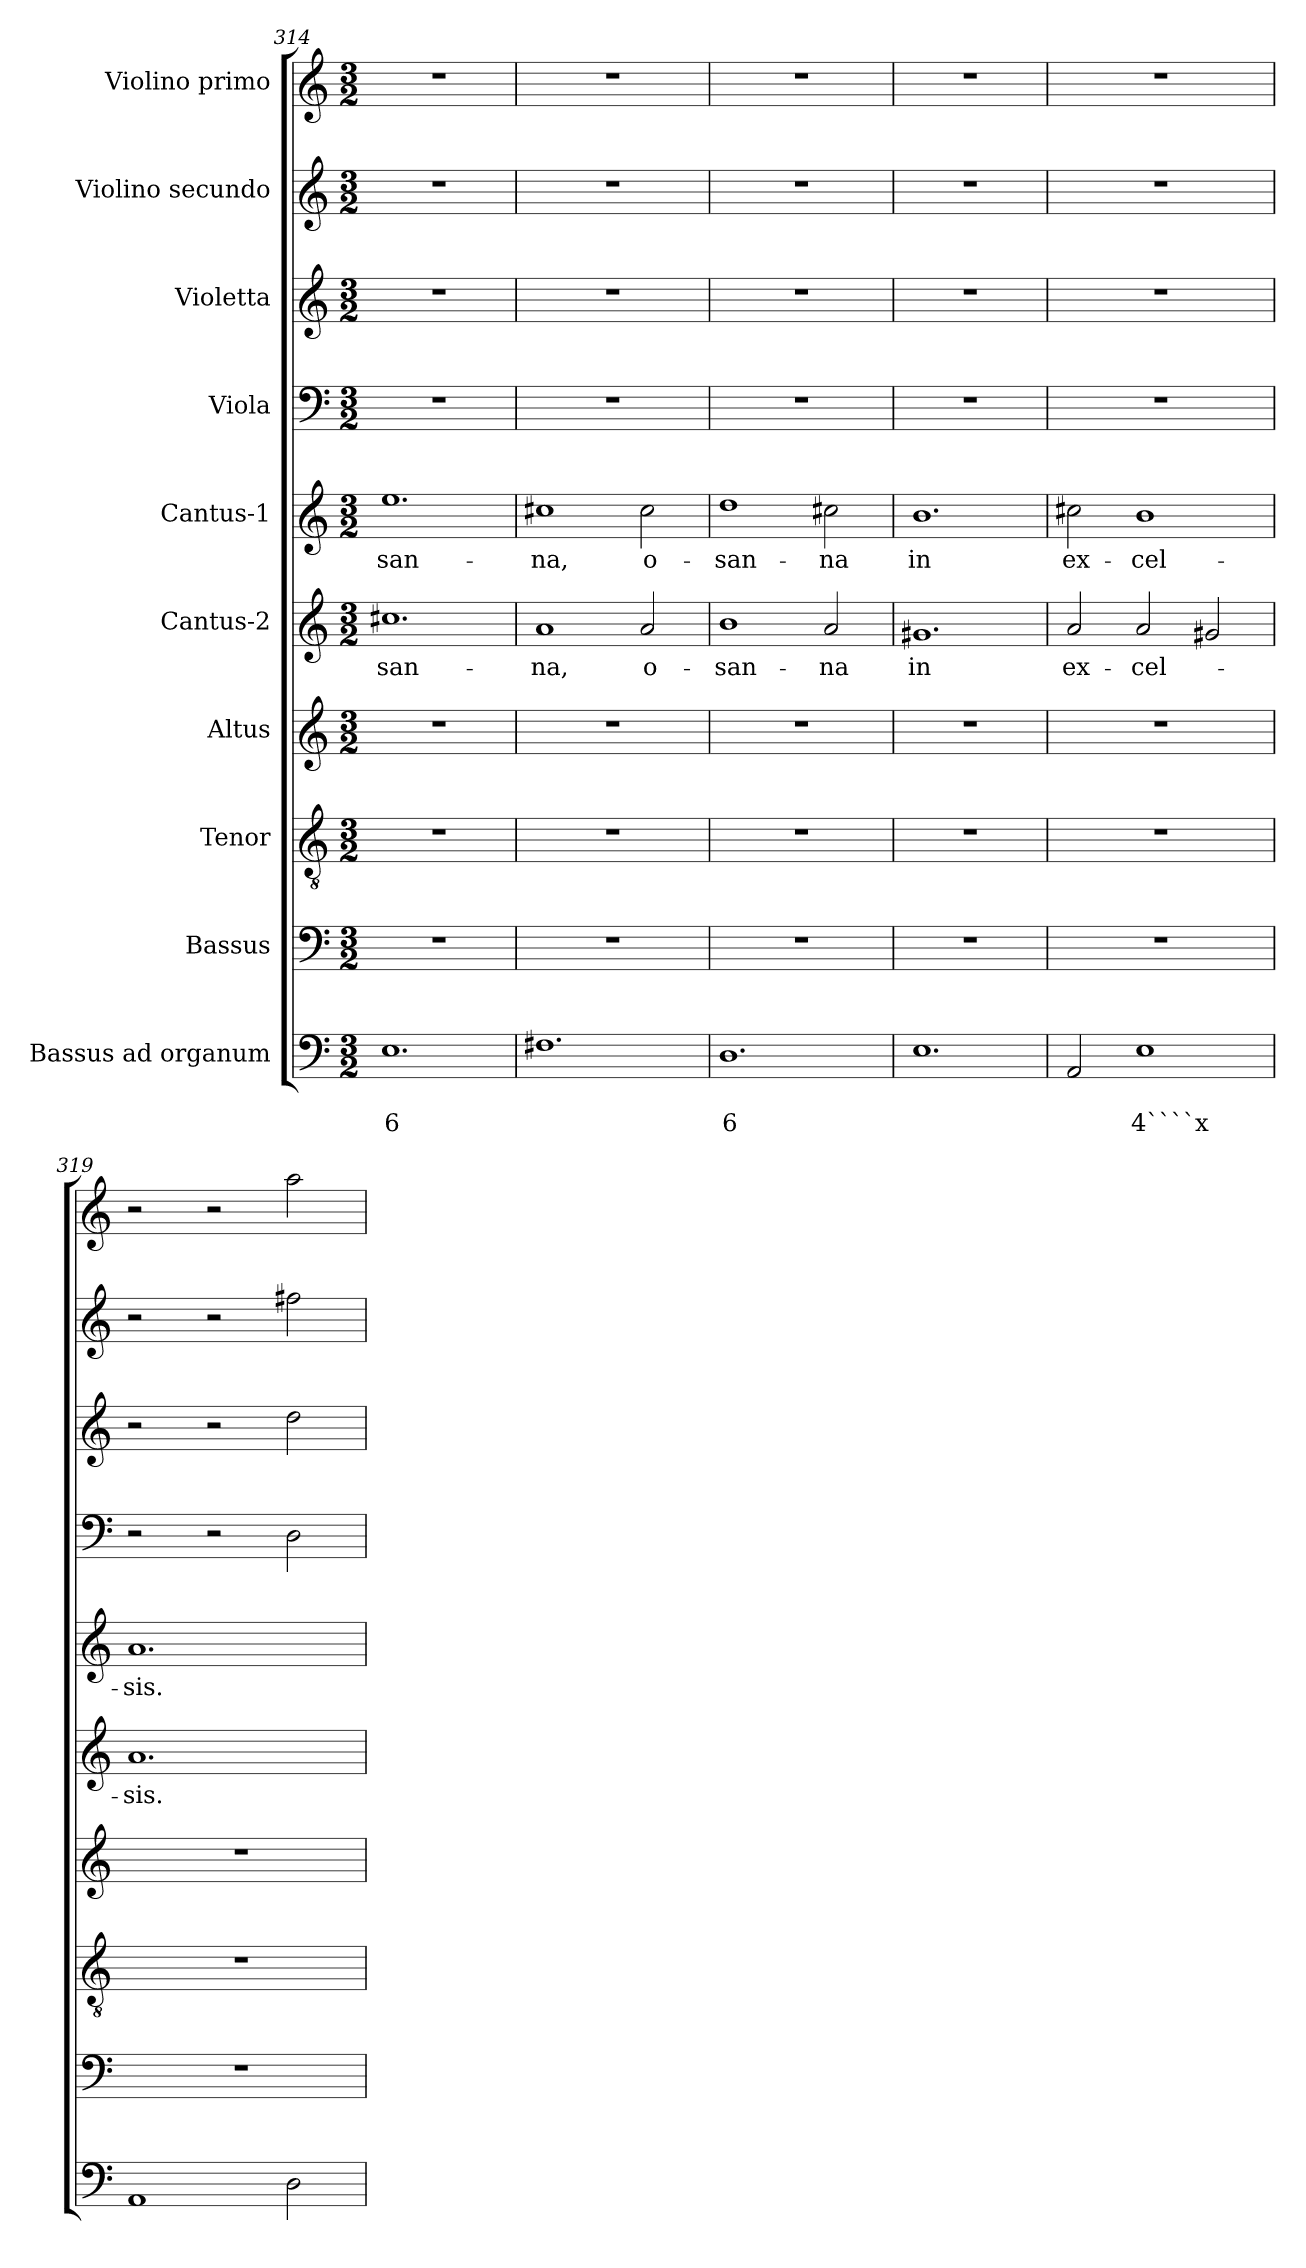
**kern	**text	**text	**kern	**kern	**kern	**kern	**text	**kern	**text	**kern	**kern	**kern	**kern
*part10	*part10	*part10	*part9	*part8	*part7	*part6	*part6	*part5	*part5	*part4	*part3	*part2	*part1
*staff10	*staff10	*staff10	*staff9	*staff8	*staff7	*staff6	*staff6	*staff5	*staff5	*staff4	*staff3	*staff2	*staff1
*I"Bassus ad  organum	*	*	*I"Bassus	*I"Tenor	*I"Altus	*I"Cantus-2	*	*I"Cantus-1	*	*I"Viola	*I"Violetta	*I"Violino secundo	*I"Violino primo
*clefF4	*	*	*clefF4	*clefGv2	*clefG2	*clefG2	*	*clefG2	*	*clefF4	*clefG2	*clefG2	*clefG2
*k[]	*	*	*k[]	*k[]	*k[]	*k[]	*	*k[]	*	*k[]	*k[]	*k[]	*k[]
*C:	*	*	*C:	*C:	*C:	*C:	*	*C:	*	*C:	*C:	*C:	*C:
*M3/2	*	*	*M3/2	*M3/2	*M3/2	*M3/2	*	*M3/2	*	*M3/2	*M3/2	*M3/2	*M3/2
=314	=314	=314	=314	=314	=314	=314	=314	=314	=314	=314	=314	=314	=314
!	!	!LO:LY:b	!	!	!	!	!LO:LY:b	!	!LO:LY:b	!	!	!	!
1.E	.	6	1.r	1.r	1.r	1.cc#X	-san-	1.ee	-san-	1.r	1.r	1.r	1.r
=315	=315	=315	=315	=315	=315	=315	=315	=315	=315	=315	=315	=315	=315
!	!	!	!	!	!	!	!LO:LY:b	!	!LO:LY:b	!	!	!	!
1.F#X	.	.	1.r	1.r	1.r	1a	-na,	1cc#X	-na,	1.r	1.r	1.r	1.r
!	!	!	!	!	!	!	!LO:LY:b	!	!LO:LY:b	!	!	!	!
.	.	.	.	.	.	2a/	o-	2cc#\	o-	.	.	.	.
=316	=316	=316	=316	=316	=316	=316	=316	=316	=316	=316	=316	=316	=316
!	!	!LO:LY:b	!	!	!	!	!LO:LY:b	!	!LO:LY:b	!	!	!	!
1.D	.	6	1.r	1.r	1.r	1b	-san-	1dd	-san-	1.r	1.r	1.r	1.r
!	!	!	!	!	!	!	!LO:LY:b	!	!LO:LY:b	!	!	!	!
.	.	.	.	.	.	2a/	-na	2cc#X\	-na	.	.	.	.
=317	=317	=317	=317	=317	=317	=317	=317	=317	=317	=317	=317	=317	=317
!	!	!	!	!	!	!	!LO:LY:b	!	!LO:LY:b	!	!	!	!
1.E	.	.	1.r	1.r	1.r	1.g#X	in	1.b	in	1.r	1.r	1.r	1.r
=318	=318	=318	=318	=318	=318	=318	=318	=318	=318	=318	=318	=318	=318
!	!	!	!	!	!	!	!LO:LY:b	!	!LO:LY:b	!	!	!	!
2AA/	.	.	1.r	1.r	1.r	2a/	ex-	2cc#X\	ex-	1.r	1.r	1.r	1.r
!	!	!LO:LY:b	!	!	!	!	!LO:LY:b	!	!LO:LY:b	!	!	!	!
1E	.	4````x	.	.	.	2a/	-cel-	1b	-cel-	.	.	.	.
.	.	.	.	.	.	2g#X/	.	.	.	.	.	.	.
=319	=319	=319	=319	=319	=319	=319	=319	=319	=319	=319	=319	=319	=319
!	!	!	!	!	!	!	!LO:LY:b	!	!LO:LY:b	!	!	!	!
1AA	.	.	1.r	1.r	1.r	1.a	-sis.	1.a	-sis.	2r	2r	2r	2r
.	.	.	.	.	.	.	.	.	.	2r	2r	2r	2r
2D\	.	.	.	.	.	.	.	.	.	2D\	2dd\	2ff#X\	2aa\
=	=	=	=	=	=	=	=	=	=	=	=	=	=
*-	*-	*-	*-	*-	*-	*-	*-	*-	*-	*-	*-	*-	*-
